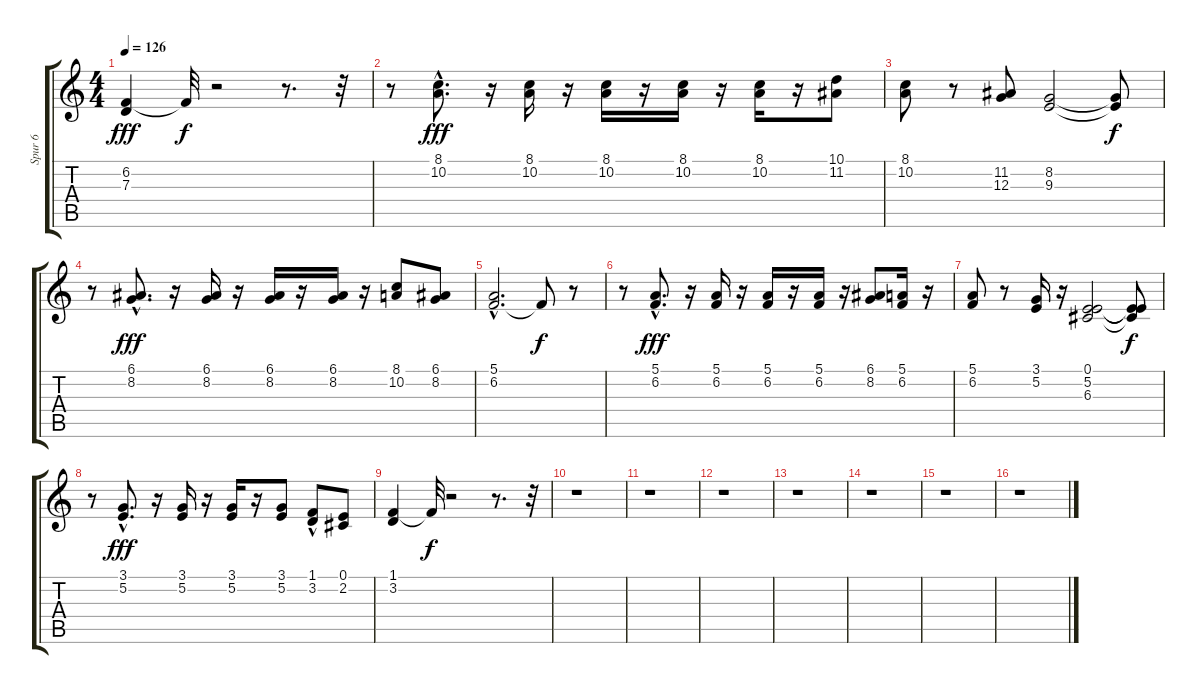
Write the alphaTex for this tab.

\track ("Spur 6" "Spur 6") {instrument accordion}
\staff {score tabs}
\tuning (E4 B3 G3 D3 A2 E2) {hide}
\ts (4 4)
\tempo 126
\clef g2
\ks c
(6.2 7.3).4{dy fff} 6.2{t}.32{dy f} r.2 r.8{d} r.32 |
r.8 (8.1{hac} 10.2).8{d dy fff} r.16 (8.1 10.2).16 r.16 (8.1 10.2).16 r.16 (8.1 10.2).16 r.16 (8.1 10.2).16 r.16 (10.1 11.2).8 |
(8.1 10.2).8 r.8 (11.2 12.3).8 (8.2 9.3).2 (8.2{t} 9.3{t}).8{dy f} |
r.8 (6.1{hac} 8.2{hac}).8{d dy fff} r.16 (6.1 8.2).16 r.16 (6.1 8.2).16 r.16 (6.1 8.2).16 r.16 (8.1 10.2).8 (6.1 8.2).8 |
(5.1{hac} 6.2{hac}).2{d} 6.2{t}.8{dy f} r.8 |
r.8 (5.1 6.2{hac}).8{d dy fff} r.16 (5.1 6.2).16 r.16 (5.1 6.2).16 r.16 (5.1 6.2).16 r.16 (6.1 8.2).8 (5.1 6.2).16 r.16 |
(5.1 6.2).8 r.8 (3.1 5.2).16 r.16 (0.1 5.2 6.3).2 (0.1{t} 5.2{t} 6.3{t}).8{dy f} |
r.8 (3.1{hac} 5.2{hac}).8{d dy fff} r.16 (3.1 5.2).16 r.16 (3.1 5.2).16 r.16 (3.1 5.2).8 (1.1 3.2{hac}).8 (0.1 2.2).8 |
(1.1 3.2).4 1.1{t}.32{dy f} r.2 r.8{d} r.32 |
r.1 |
r.1 |
r.1 |
r.1 |
r.1 |
r.1 |
r.1
